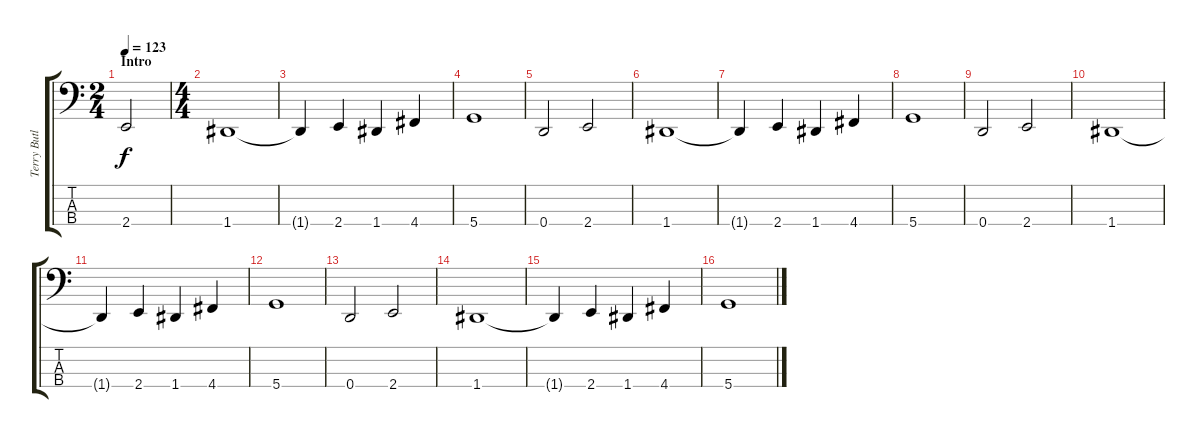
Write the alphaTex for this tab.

\track ("Terry Butler" "Terry Butl") {instrument electricbasspick}
\staff {score tabs}
\tuning (F2 C2 G1 D1) {hide}
\ts (2 4)
\section ("" "Intro")
\tempo 123
\clef f4
\ks c
2.4.2{dy f instrument electricbasspick} |
\ts (4 4)
1.4.1 |
1.4{t}.4 2.4.4 1.4.4 4.4.4 |
5.4.1 |
0.4.2 2.4.2 |
1.4.1 |
1.4{t}.4 2.4.4 1.4.4 4.4.4 |
5.4.1 |
0.4.2 2.4.2 |
1.4.1 |
1.4{t}.4 2.4.4 1.4.4 4.4.4 |
5.4.1 |
0.4.2 2.4.2 |
1.4.1 |
1.4{t}.4 2.4.4 1.4.4 4.4.4 |
5.4.1
